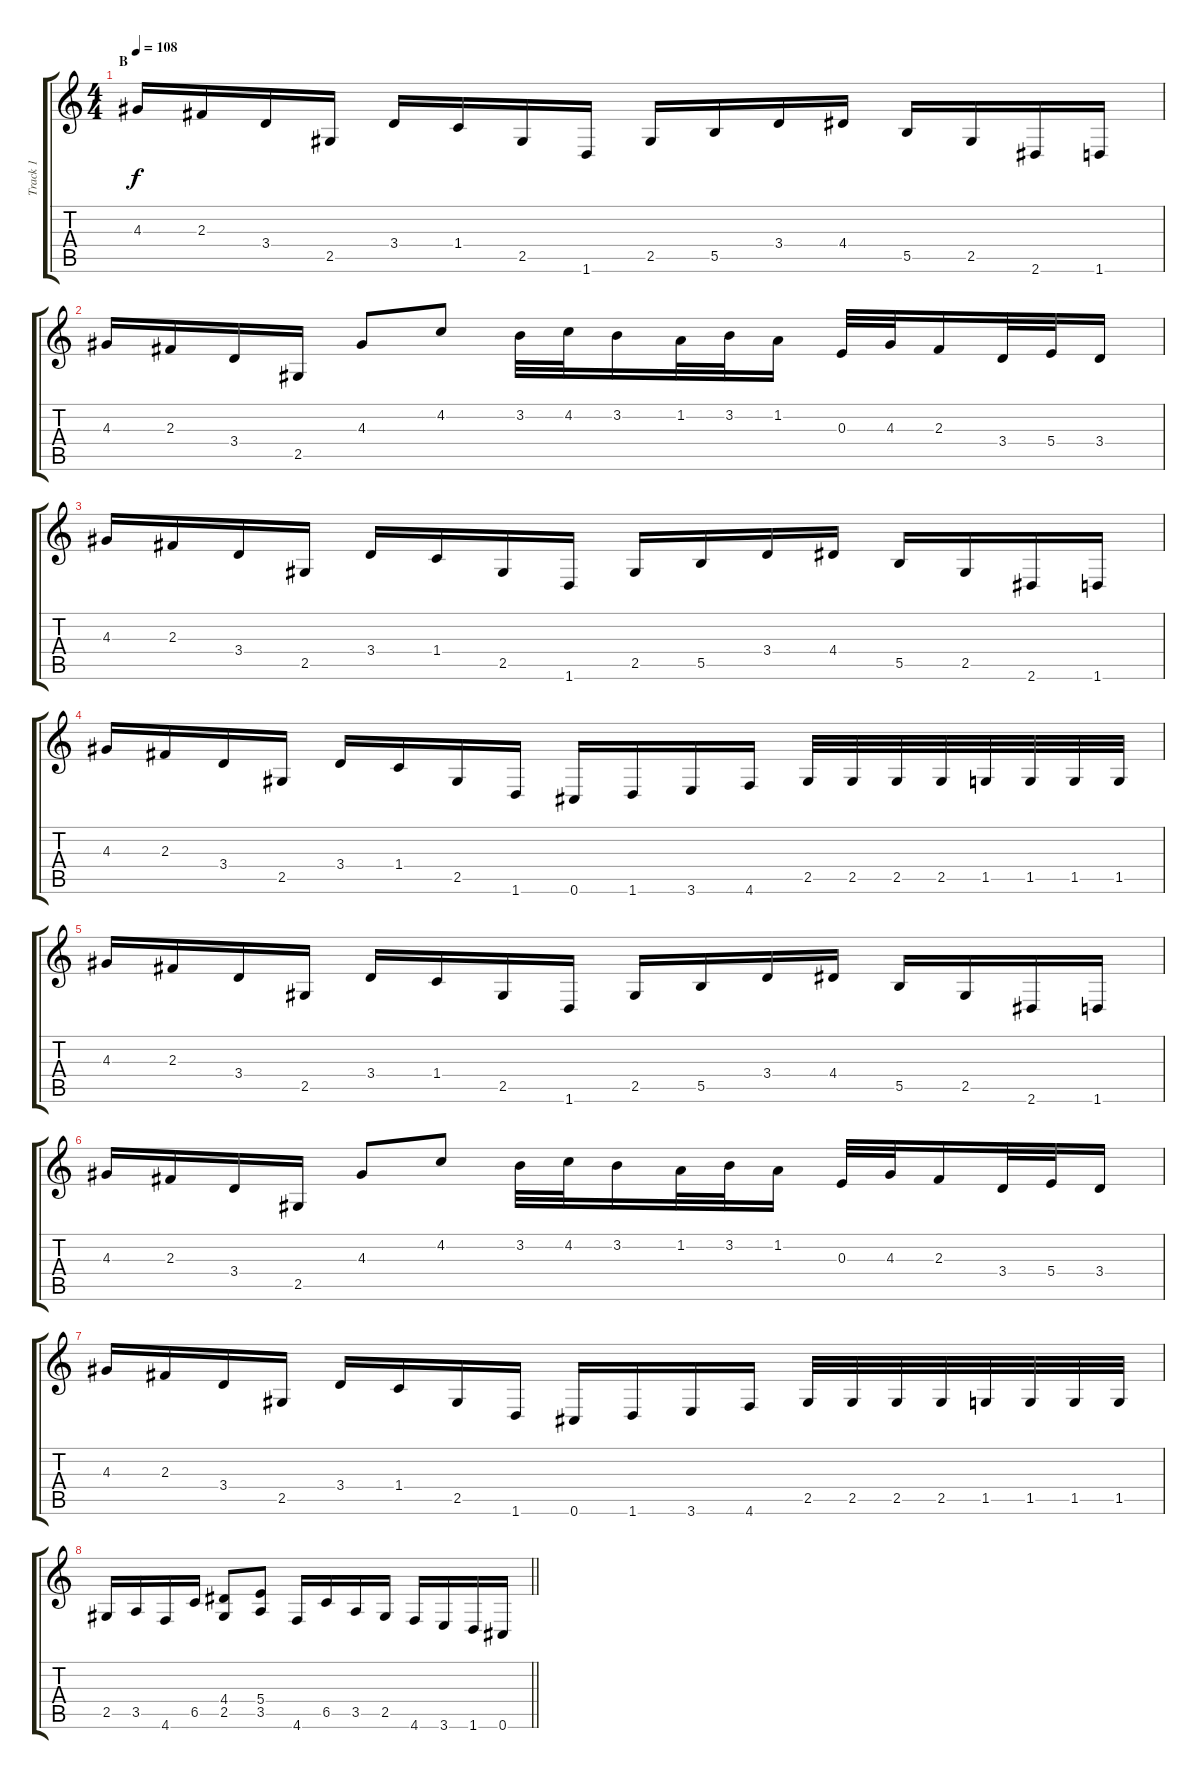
\track ("Track 1" "Track 1") {instrument overdrivenguitar}
\staff {score tabs}
\tuning (Db4 Ab3 E3 B2 Gb2 Db2) {hide}
\ts (4 4)
\section ("" "B")
\tempo 108
\clef g2
\ks c
4.3.16{dy f} 2.3.16 3.4.16 2.5.16 3.4.16 1.4.16 2.5.16 1.6.16 2.5.16 5.5.16 3.4.16 4.4.16 5.5.16 2.5.16 2.6.16 1.6.16 |
4.3.16 2.3.16 3.4.16 2.5.16 4.3.8 4.2.8 3.2.32 4.2.32 3.2.16 1.2.32 3.2.32 1.2.16 0.3.32 4.3.32 2.3.16 3.4.32 5.4.32 3.4.16 |
4.3.16 2.3.16 3.4.16 2.5.16 3.4.16 1.4.16 2.5.16 1.6.16 2.5.16 5.5.16 3.4.16 4.4.16 5.5.16 2.5.16 2.6.16 1.6.16 |
4.3.16 2.3.16 3.4.16 2.5.16 3.4.16 1.4.16 2.5.16 1.6.16 0.6.16 1.6.16 3.6.16 4.6.16 2.5.32 2.5.32 2.5.32 2.5.32 1.5.32 1.5.32 1.5.32 1.5.32 |
4.3.16 2.3.16 3.4.16 2.5.16 3.4.16 1.4.16 2.5.16 1.6.16 2.5.16 5.5.16 3.4.16 4.4.16 5.5.16 2.5.16 2.6.16 1.6.16 |
4.3.16 2.3.16 3.4.16 2.5.16 4.3.8 4.2.8 3.2.32 4.2.32 3.2.16 1.2.32 3.2.32 1.2.16 0.3.32 4.3.32 2.3.16 3.4.32 5.4.32 3.4.16 |
4.3.16 2.3.16 3.4.16 2.5.16 3.4.16 1.4.16 2.5.16 1.6.16 0.6.16 1.6.16 3.6.16 4.6.16 2.5.32 2.5.32 2.5.32 2.5.32 1.5.32 1.5.32 1.5.32 1.5.32 |
\barLineRight lightlight
2.5.16 3.5.16 4.6.16 6.5.16 (4.4 2.5).8 (5.4 3.5).8 4.6.16 6.5.16 3.5.16 2.5.16 4.6.16 3.6.16 1.6.16 0.6.16
